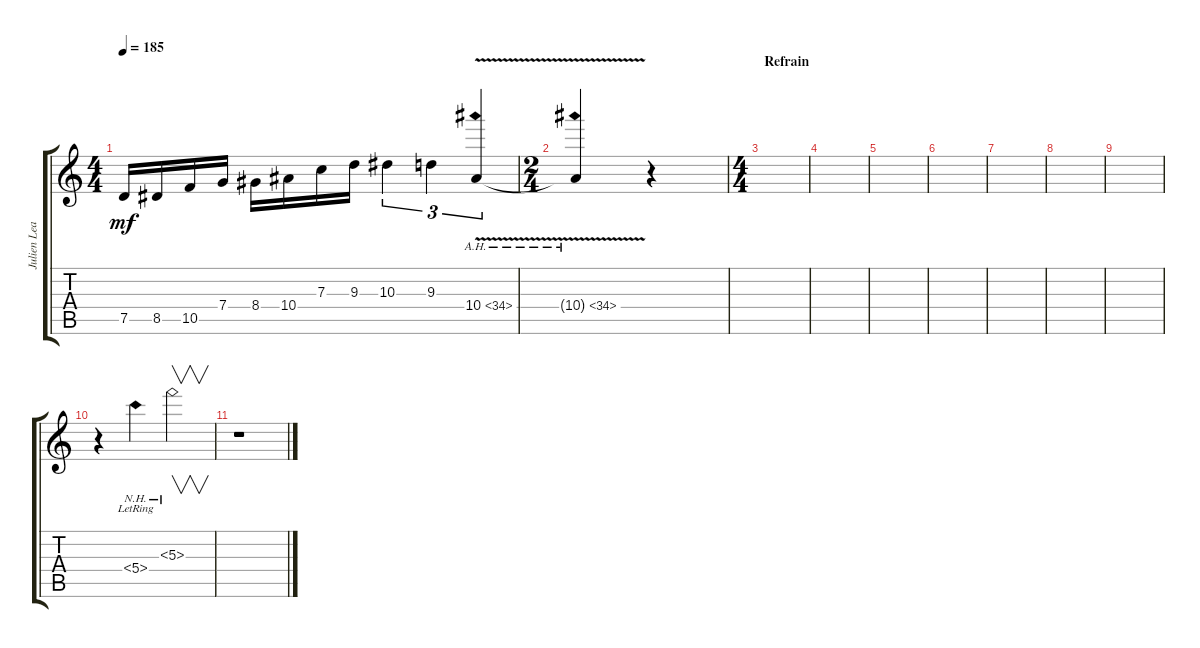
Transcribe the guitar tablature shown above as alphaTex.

\track ("Julien Lead" "Julien Lea") {instrument distortionguitar}
\staff {score tabs}
\tuning (D4 A3 F3 C3 G2 C2) {hide}
\ts (4 4)
\tempo 185
\clef g2
\ks c
7.5.16{dy mf} 8.5.16 10.5.16 7.4.16 8.4.16 10.4.16 7.3.16 9.3.16 10.3.4{tu (3 2)} 9.3.4{tu (3 2)} 10.4{ah 24 v}.4{tu (3 2)} |
\ts (2 4)
10.4{ah 24 v t}.4 r.4 |
\ts (4 4)
\section ("" "Refrain")
|
|
|
|
|
|
|
r.4 5.4{nh lr}.4 5.3{nh}.2{v} |
r.1
